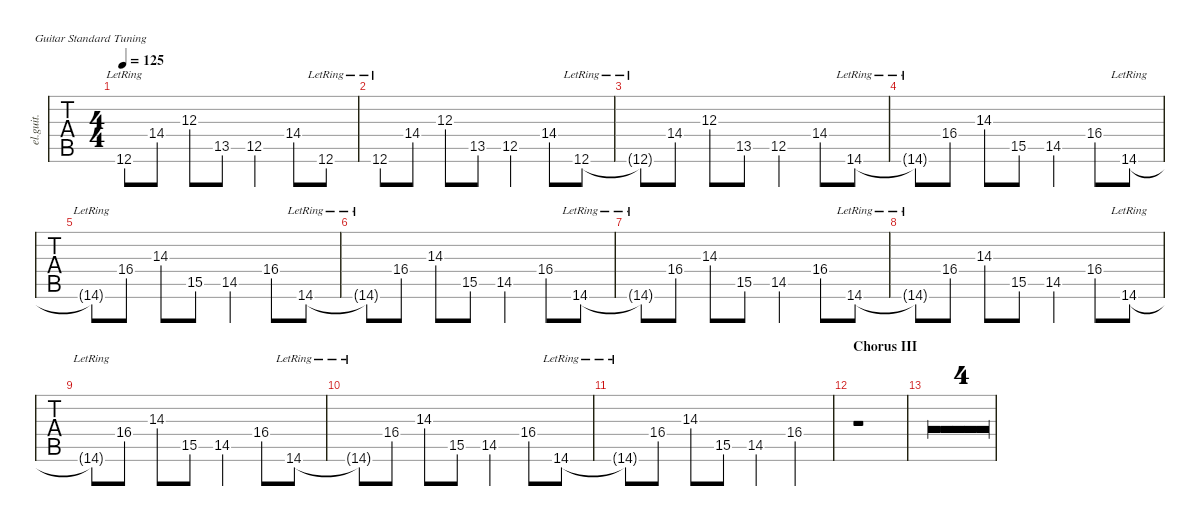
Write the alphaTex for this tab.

\defaultSystemsLayout 4
\hideDynamics
\bracketExtendMode nobrackets
\track ("Clean Guitar 2" "el.guit.") {defaultSystemsLayout 4 multiBarRest instrument electricguitarclean}
\staff {tabs}
\tuning (E4 B3 G3 D3 A2 E2)
\ts (4 4)
\tempo 125
\clef g2
\ks c
12.6{lr t}.8{dy mf} 14.4.8 12.3.8 13.5{acc #}.8 12.5.4 14.4.8 12.6{lr}.8 |
12.6{lr}.8 14.4.8 12.3.8 13.5{acc #}.8 12.5.4 14.4.8 12.6{lr}.8 |
12.6{lr t}.8 14.4.8 12.3.8 13.5{acc #}.8 12.5.4 14.4.8 14.6{lr acc #}.8 |
14.6{lr t acc #}.8 16.4{acc #}.8 14.3.8 15.5.8 14.5.4 16.4{acc #}.8 14.6{lr acc #}.8 |
14.6{lr t acc #}.8 16.4{acc #}.8 14.3.8 15.5.8 14.5.4 16.4{acc #}.8 14.6{lr acc #}.8 |
14.6{lr t acc #}.8 16.4{acc #}.8 14.3.8 15.5.8 14.5.4 16.4{acc #}.8 14.6{lr acc #}.8 |
14.6{lr t acc #}.8 16.4{acc #}.8 14.3.8 15.5.8 14.5.4 16.4{acc #}.8 14.6{lr acc #}.8 |
14.6{lr t acc #}.8 16.4{acc #}.8 14.3.8 15.5.8 14.5.4 16.4{acc #}.8 14.6{lr acc #}.8 |
14.6{lr t acc #}.8 16.4{acc #}.8 14.3.8 15.5.8 14.5.4 16.4{acc #}.8 14.6{lr acc #}.8 |
14.6{lr t acc #}.8 16.4{acc #}.8 14.3.8 15.5.8 14.5.4 16.4{acc #}.8 14.6{lr acc #}.8 |
14.6{lr t acc #}.8 16.4{acc #}.8 14.3.8 15.5.8 14.5.4 16.4{acc #}.4 |
\section ("" "Chorus III")
r.1 |
r.1 |
r.1 |
r.1 |
r.1
